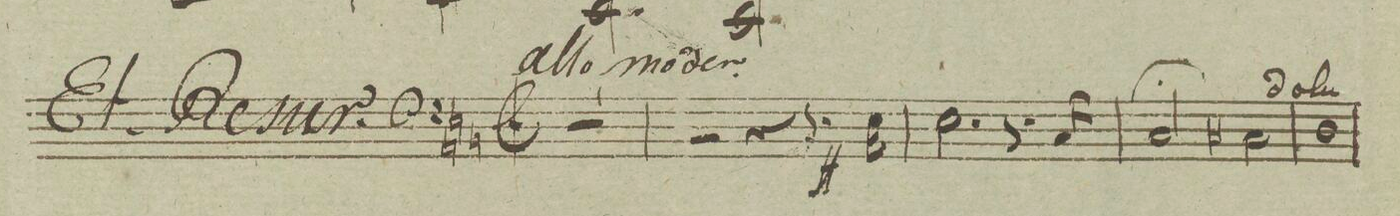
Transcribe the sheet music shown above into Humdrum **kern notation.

**kern	**dynam
*I"Basso	*
*clefF4	*
*k[]	*
*met(c|)	*
*M2/2	*
1r	.
=121	=121
2r	.
4r	.
8.r	ff
16E\	.
=122	=122
2.E\	.
8.r	.
16C/	.
=123	=123
2C/;	.
2C#X\	.
=124	=124
1D\	.
=125	=125
*-	*-
